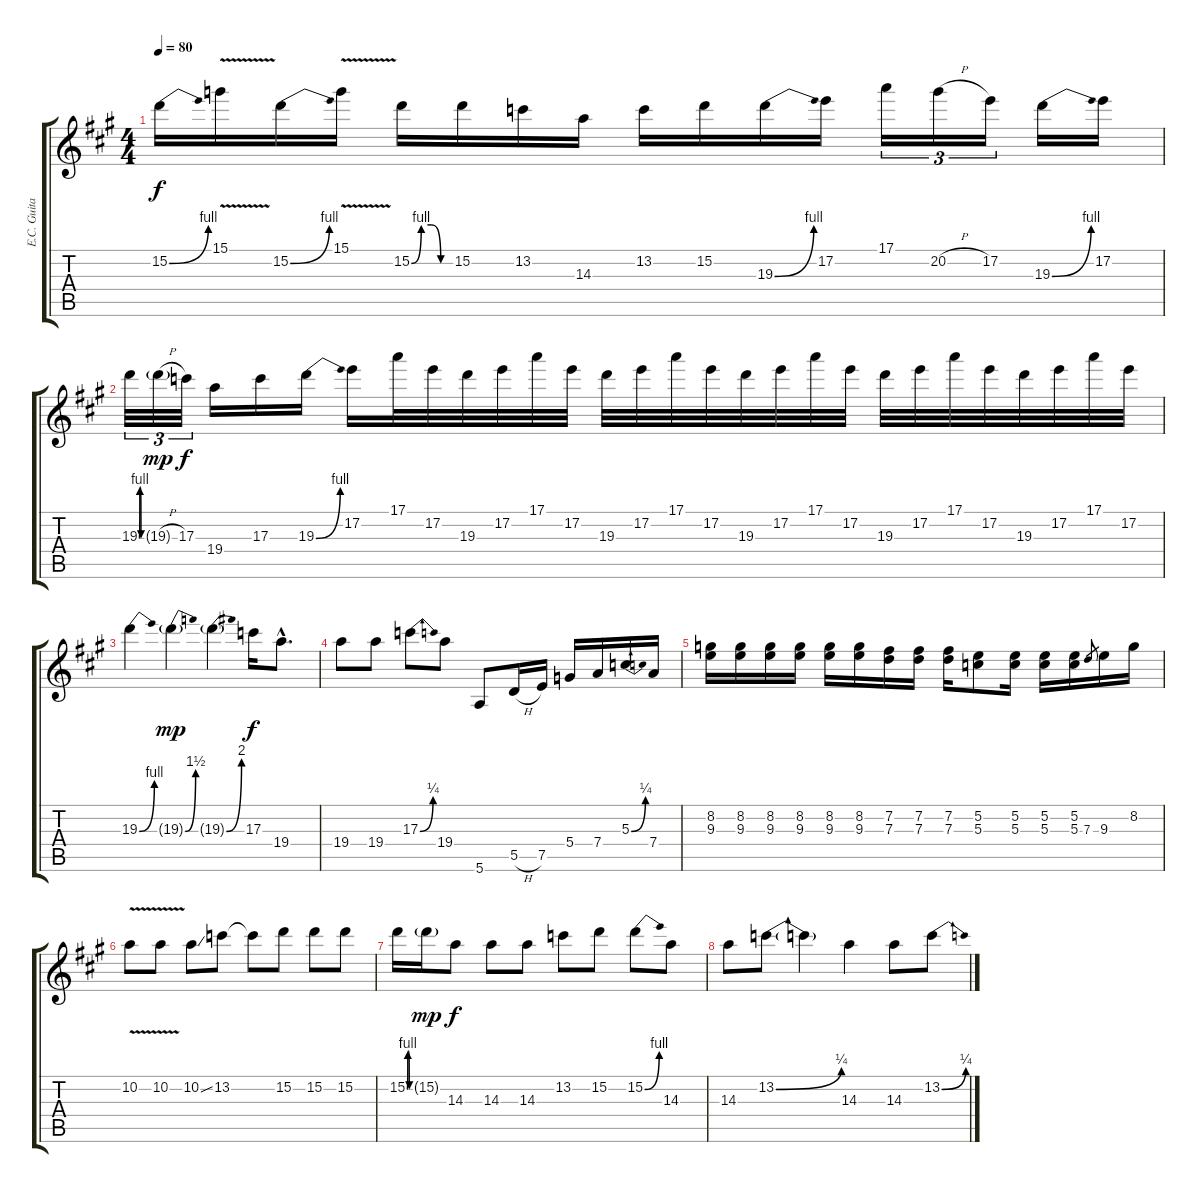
\track ("E.C. Guitar" "E.C. Guita") {instrument electricguitarclean}
\staff {score tabs}
\tuning (E4 B3 G3 D3 A2 E2) {hide}
\ts (4 4)
\tempo 80
\clef g2
\ks a
15.2{be (bend 0 0 60 4)}.16{dy f} 15.1{v}.16 15.2{be (bend 0 0 60 4)}.16 15.1{v}.16 15.2{be (custom 0 0 15 4 30 4 45 0 60 0)}.16 15.2.16 13.2.16 14.3.16 13.2.16 15.2.16 19.3{be (bend 0 0 60 4)}.16 17.2.16 17.1.16{tu (3 2)} 20.2{h}.16{tu (3 2)} 17.2.16{tu (3 2)} 19.3{be (bend 0 0 60 4)}.16 17.2.16 |
19.3{be (custom 0 0 15 4 30 4 45 0 60 0)}.32{tu (3 2)} 19.3{h g}.32{tu (3 2) dy mp} 17.3.32{tu (3 2) dy f} 19.4.16 17.3.16 19.3{be (bend 0 0 60 4)}.16 17.2.16 17.1.32 17.2.32 19.3.32 17.2.32 17.1.32 17.2.32 19.3.32 17.2.32 17.1.32 17.2.32 19.3.32 17.2.32 17.1.32 17.2.32 19.3.32 17.2.32 17.1.32 17.2.32 19.3.32 17.2.32 17.1.32 17.2.32 |
19.3{be (bend 0 0 60 4)}.4 19.3{be (bend 0 0 60 6) g}.4{dy mp} 19.3{be (bend 0 0 60 8) g}.4 17.3.16{dy f} 19.4{hac}.8{d} |
19.4.8 19.4.8 17.3{be (bend 0 0 60 1)}.8 19.4.8 5.6.8 5.5{h}.16 7.5.16 5.4.16 7.4.16 5.3{be (bend 0 0 60 1)}.16 7.4.16 |
(8.2 9.3).16 (8.2 9.3).16 (8.2 9.3).16 (8.2 9.3).16 (8.2 9.3).16 (8.2 9.3).16 (7.2 7.3).16 (7.2 7.3).16 (7.2 7.3).16 (5.2 5.3).8 (5.2 5.3).16 (5.2 5.3).16 (5.2 5.3).16 7.3.8{gr} 9.3.16 8.2.16 |
10.2{v}.8 10.2{v}.8 10.2{ss}.8 13.2.8 13.2{t}.8 15.2.8 15.2.8 15.2.8 |
15.2{be (custom 0 0 15 4 30 4 45 0 60 0)}.16 15.2{g}.16{dy mp} 14.3.8{dy f} 14.3.8 14.3.8 13.2.8 15.2.8 15.2{be (bend 0 0 60 4)}.8 14.3.8 |
14.3.8 13.2{be (bend 0 0 60 1)}.8 13.2{t}.4 14.3.4 14.3.8 13.2{be (bend 0 0 60 1)}.8
